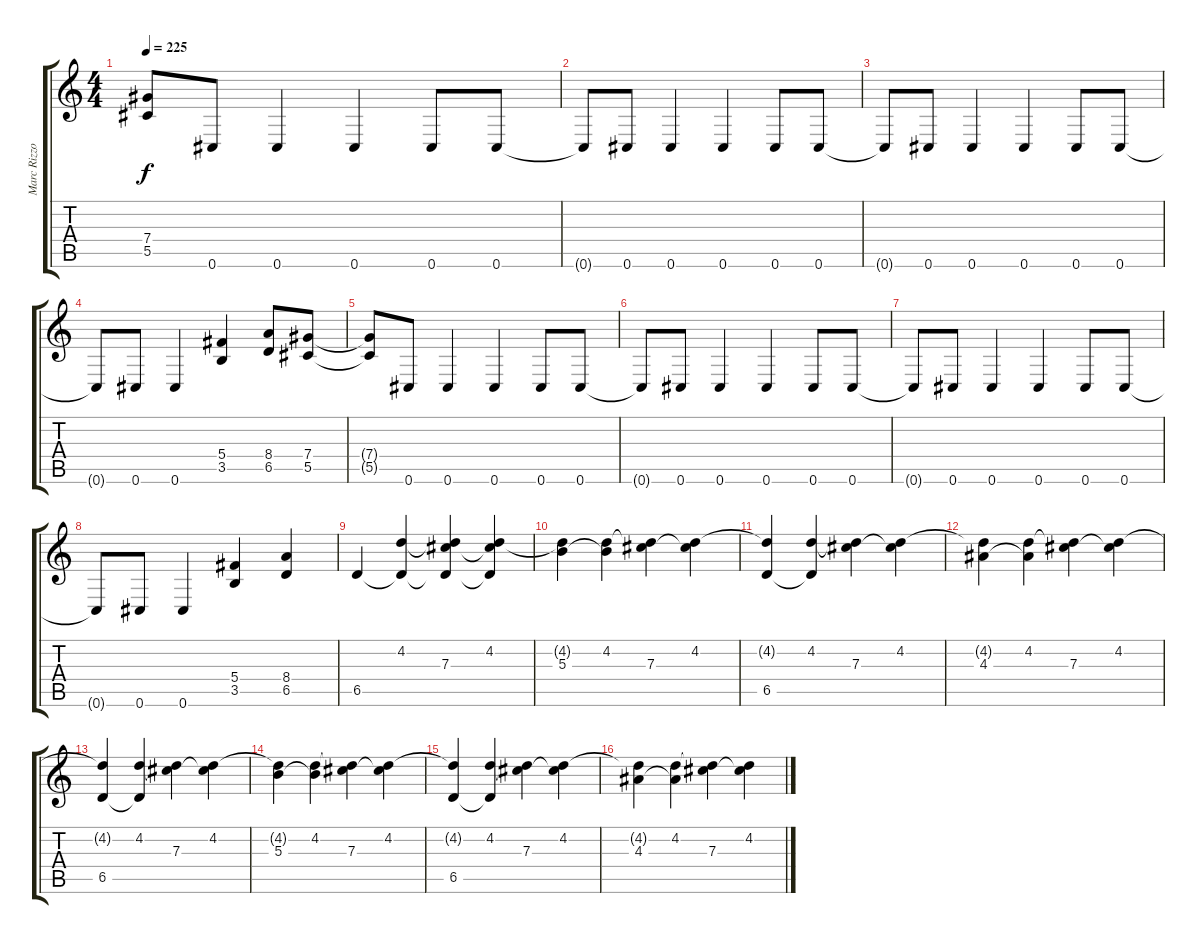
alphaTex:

\track ("Marc Rizzo" "Marc Rizzo") {instrument distortionguitar}
\staff {score tabs}
\tuning (Eb4 Bb3 Gb3 Db3 Ab2 Db2) {hide}
\ts (4 4)
\tempo 225
\clef g2
\ks c
(7.4{t} 5.5{t}).8{dy f} 0.6.8 0.6.4 0.6.4 0.6.8 0.6.8 |
0.6{t}.8 0.6.8 0.6.4 0.6.4 0.6.8 0.6.8 |
0.6{t}.8 0.6.8 0.6.4 0.6.4 0.6.8 0.6.8 |
0.6{t}.8 0.6.8 0.6.4 (5.4 3.5).4 (8.4 6.5).8 (7.4 5.5).8 |
(7.4{t} 5.5{t}).8 0.6.8 0.6.4 0.6.4 0.6.8 0.6.8 |
0.6{t}.8 0.6.8 0.6.4 0.6.4 0.6.8 0.6.8 |
0.6{t}.8 0.6.8 0.6.4 0.6.4 0.6.8 0.6.8 |
0.6{t}.8 0.6.8 0.6.4 (5.4 3.5).4 (8.4 6.5).4 |
6.5.4 (4.2 6.5{t}).4 (4.2{t} 7.3 6.5{t}).4 (4.2 7.3{t} 6.5{t}).4 |
(4.2{t} 5.3).4 (4.2 5.3{t}).4 (4.2{t} 7.3).4 (4.2 7.3{t}).4 |
(4.2{t} 6.5).4 (4.2 6.5{t}).4 (4.2{t} 7.3).4 (4.2 7.3{t}).4 |
(4.2{t} 4.3).4 (4.2 4.3{t}).4 (4.2{t} 7.3).4 (4.2 7.3{t}).4 |
(4.2{t} 6.5).4 (4.2 6.5{t}).4 (4.2{t} 7.3).4 (4.2 7.3{t}).4 |
(4.2{t} 5.3).4 (4.2 5.3{t}).4 (4.2{t} 7.3).4 (4.2 7.3{t}).4 |
(4.2{t} 6.5).4 (4.2 6.5{t}).4 (4.2{t} 7.3).4 (4.2 7.3{t}).4 |
(4.2{t} 4.3).4 (4.2 4.3{t}).4 (4.2{t} 7.3).4 (4.2 7.3{t}).4
